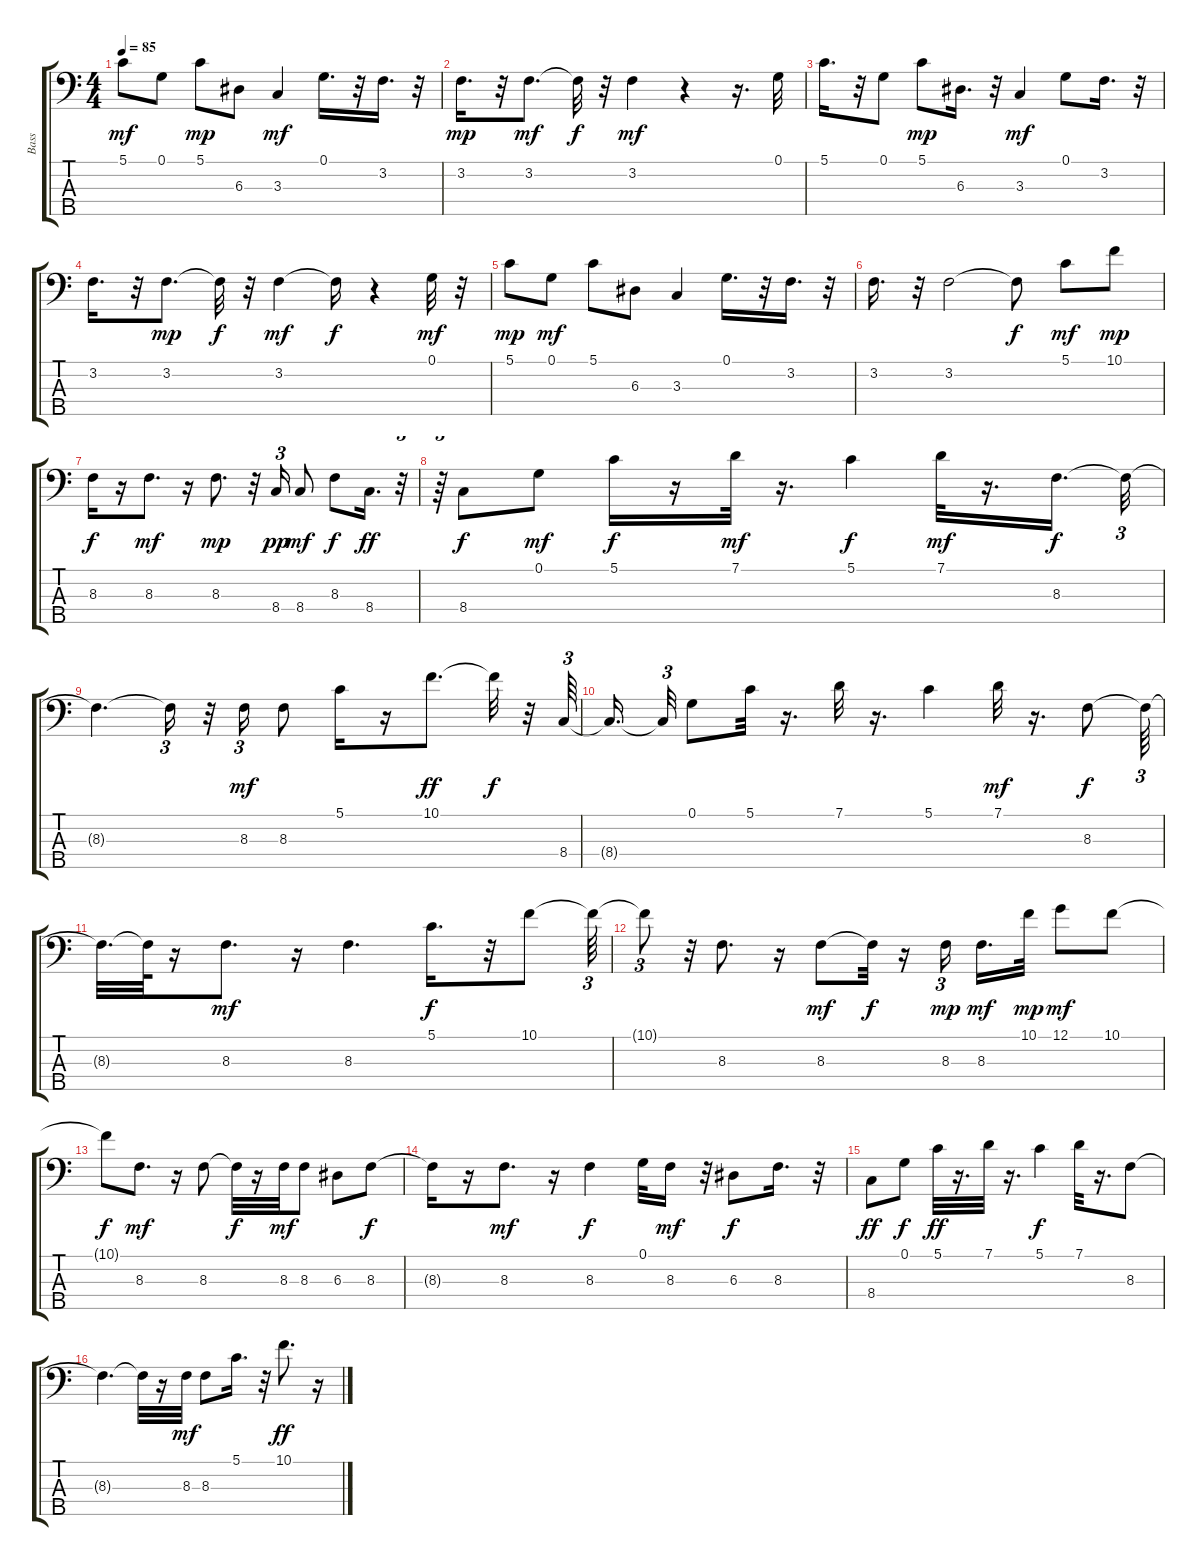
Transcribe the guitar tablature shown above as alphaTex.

\track ("Bass" "Bass") {instrument electricbassfinger}
\staff {score tabs}
\tuning (G2 D2 A1 E1 B0) {hide}
\ts (4 4)
\tempo 85
\clef f4
\ks c
5.1.8{dy mf} 0.1.8 5.1.8{dy mp} 6.3.8 3.3.4{dy mf} 0.1.16{d} r.32 3.2.16{d} r.32 |
3.2.16{d dy mp} r.32 3.2.8{d dy mf} 3.2{t}.32{dy f} r.32 3.2.4{dy mf} r.4 r.16{d} 0.1.32 |
5.1.16{d} r.32 0.1.8 5.1.8{dy mp} 6.3.16{d} r.32 3.3.4{dy mf} 0.1.8 3.2.16{d} r.32 |
3.2.16{d} r.32 3.2.8{d dy mp} 3.2{t}.32{dy f} r.32 3.2.4{dy mf} 3.2{t}.16{dy f} r.4 0.1.32{dy mf} r.32 |
5.1.8{dy mp} 0.1.8{dy mf} 5.1.8 6.3.8 3.3.4 0.1.16{d} r.32 3.2.16{d} r.32 |
3.2.16{d} r.32 3.2.2 3.2{t}.8{dy f} 5.1.8{dy mf} 10.1.8{dy mp} |
8.3.16{dy f} r.16 8.3.8{d dy mf} r.16 8.3.8{d dy mp} r.32 8.4.16{tu (3 2) dy pp} 8.4.8{dy mf} 8.3.8{dy f} 8.4.16{d dy ff} r.32{tu (3 2)} |
r.64{tu (3 2)} 8.4.8{dy f} 0.1.8{dy mf} 5.1.16{dy f} r.16 7.1.32{dy mf} r.16{d} 5.1.4{dy f} 7.1.32{dy mf} r.16{d} 8.3.16{d dy f} 8.3{t}.32{tu (3 2)} |
8.3{t}.4{d} 8.3{t}.16{tu (3 2)} r.32 8.3.16{tu (3 2) dy mf} 8.3.8 5.1.16 r.16 10.1.8{d dy ff} 10.1{t}.32{dy f} r.32 8.4.64{tu (3 2)} |
8.4{t}.16{d} 8.4{t}.32{tu (3 2)} 0.1.8 5.1.32 r.16{d} 7.1.32 r.16{d} 5.1.4 7.1.32{dy mf} r.16{d} 8.3.8{dy f} 8.3{t}.64{tu (3 2)} |
8.3{t}.32{d} 8.3{t}.64 r.16 8.3.8{d dy mf} r.16 8.3.4{d} 5.1.16{d dy f} r.32 10.1.8 10.1{t}.64{tu (3 2)} |
10.1{t}.8{tu (3 2)} r.32 8.3.8{d} r.16 8.3.8{dy mf} 8.3{t}.32{dy f} r.16 8.3.16{tu (3 2) dy mp beam splitsecondary} 8.3.16{d dy mf} 10.1.32{dy mp} 12.1.8{dy mf} 10.1.8 |
10.1{t}.8{dy f} 8.3.8{d dy mf} r.16 8.3.8 8.3{t}.32{dy f} r.16 8.3.32{dy mf} 8.3.8 6.3.8 8.3.8{dy f} |
8.3{t}.16 r.16 8.3.8{d dy mf} r.16 8.3.4{dy f} 0.1.32 8.3.16{dy mf} r.32 6.3.8{dy f} 8.3.16{d} r.32 |
8.4.8{dy ff} 0.1.8{dy f} 5.1.32{dy ff} r.16{d} 7.1.32 r.16{d} 5.1.4{dy f} 7.1.32 r.16{d} 8.3.8 |
8.3{t}.4{d} 8.3{t}.32 r.16 8.3.32{dy mf} 8.3.8 5.1.16{d} r.32 10.1.8{d dy ff} r.16
